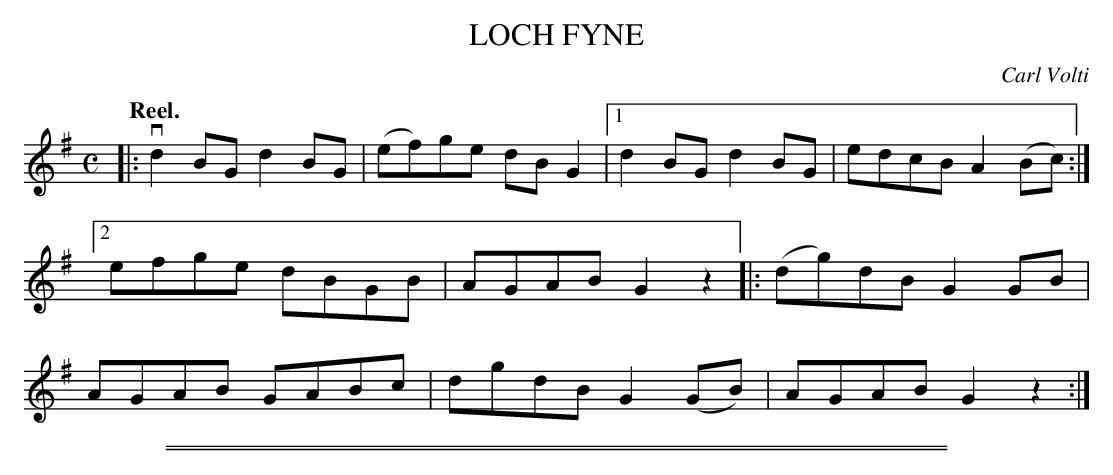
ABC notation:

X:1
T: LOCH FYNE
C: Carl Volti
Q:"Reel."
M: C
L: 1/8
K: G
|:\
vd2BG d2BG | (ef)ge dBG2 |\
[1 d2BG d2BG | edcB A2(Bc) :|\
[2 efge dBGB | AGAB G2z2 |:\
(dg)dB G2GB | AGAB GABc |\
dgdB G2(GB) | AGAB G2z2 :|
